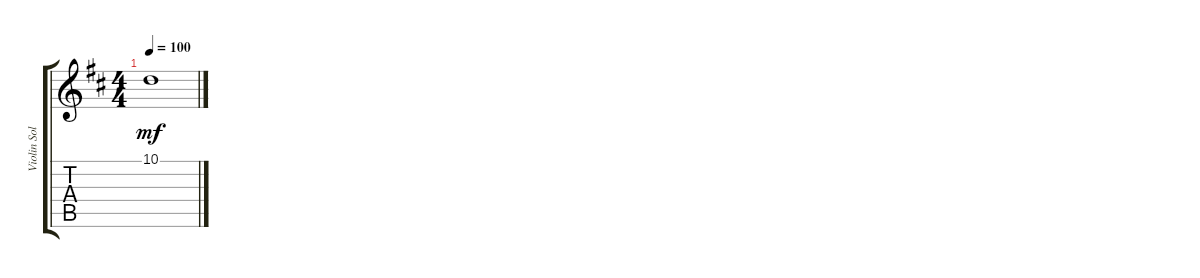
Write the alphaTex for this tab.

\track ("Violin Solo" "Violin Sol") {instrument violin}
\staff {score tabs}
\tuning (E4 B3 G3 D3 A2 E2) {hide}
\ts (4 4)
\tempo 100
\clef g2
\ks d
10.1.1{dy mf}
